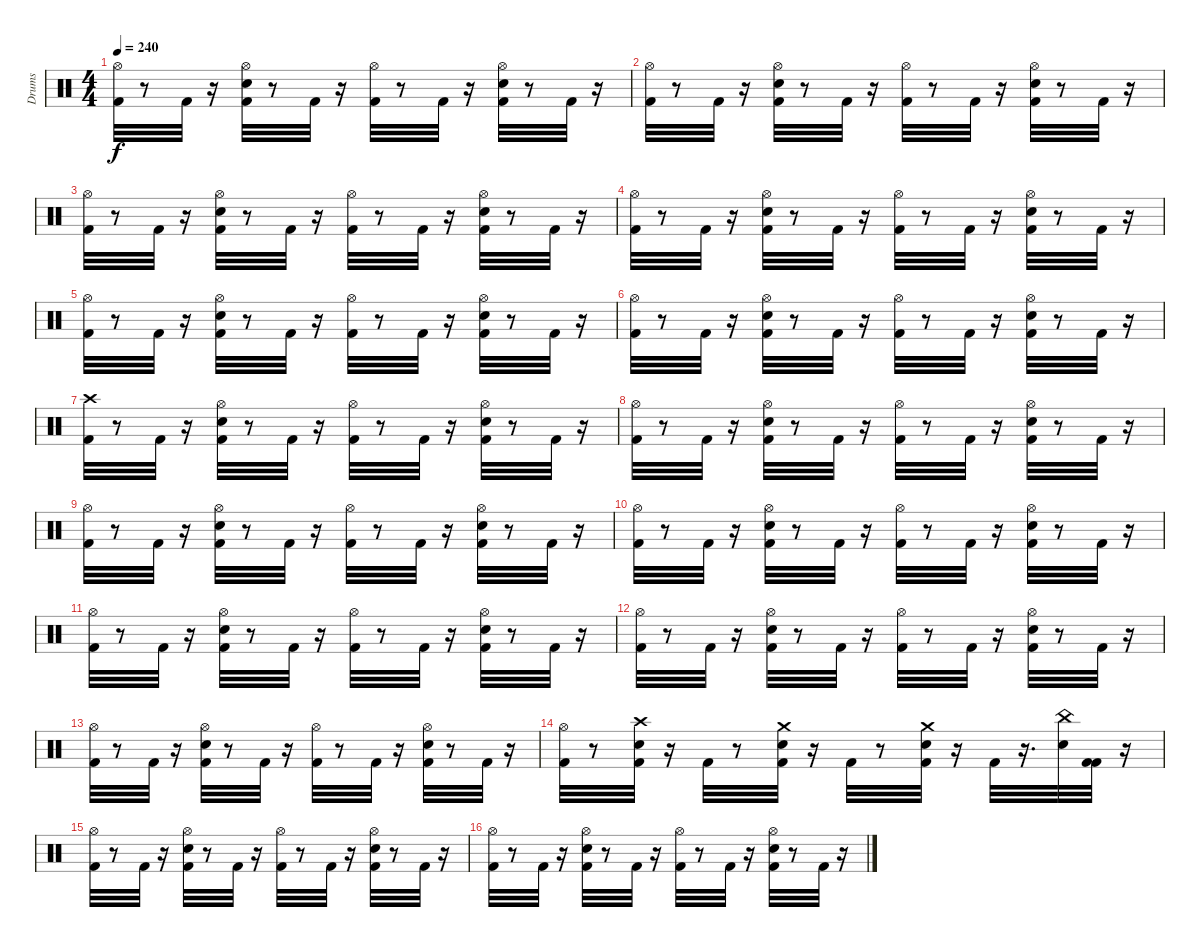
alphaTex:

\track ("Drums" "Drums") {instrument percussion}
\staff {score}
\articulation defaults
\ts (4 4)
\tempo 240
\clef neutral
\ks c
("Hi-Hat (open)" "Kick (hit) 2").32{dy f} r.8 "Kick (hit) 2".32 r.16 ("Kick (hit) 2" "Hi-Hat (open)" "Electric Snare (hit)").32 r.8 "Kick (hit) 2".32 r.16 ("Hi-Hat (open)" "Kick (hit) 2").32 r.8 "Kick (hit) 2".32 r.16 ("Electric Snare (hit)" "Hi-Hat (open)" "Kick (hit) 2").32 r.8 "Kick (hit) 2".32 r.16 |
("Hi-Hat (open)" "Kick (hit) 2").32 r.8 "Kick (hit) 2".32 r.16 ("Kick (hit) 2" "Electric Snare (hit)" "Hi-Hat (open)").32 r.8 "Kick (hit) 2".32 r.16 ("Hi-Hat (open)" "Kick (hit) 2").32 r.8 "Kick (hit) 2".32 r.16 ("Hi-Hat (open)" "Electric Snare (hit)" "Kick (hit) 2").32 r.8 "Kick (hit) 2".32 r.16 |
("Hi-Hat (open)" "Kick (hit) 2").32 r.8 "Kick (hit) 2".32 r.16 ("Kick (hit) 2" "Hi-Hat (open)" "Electric Snare (hit)").32 r.8 "Kick (hit) 2".32 r.16 ("Hi-Hat (open)" "Kick (hit) 2").32 r.8 "Kick (hit) 2".32 r.16 ("Kick (hit) 2" "Hi-Hat (open)" "Electric Snare (hit)").32 r.8 "Kick (hit) 2".32 r.16 |
("Kick (hit) 2" "Hi-Hat (open)").32 r.8 "Kick (hit) 2".32 r.16 ("Electric Snare (hit)" "Hi-Hat (open)" "Kick (hit) 2").32 r.8 "Kick (hit) 2".32 r.16 ("Hi-Hat (open)" "Kick (hit) 2").32 r.8 "Kick (hit) 2".32 r.16 ("Kick (hit) 2" "Electric Snare (hit)" "Hi-Hat (open)").32 r.8 "Kick (hit) 2".32 r.16 |
("Kick (hit) 2" "Hi-Hat (open)").32 r.8 "Kick (hit) 2".32 r.16 ("Kick (hit) 2" "Hi-Hat (open)" "Electric Snare (hit)").32 r.8 "Kick (hit) 2".32 r.16 ("Kick (hit) 2" "Hi-Hat (open)").32 r.8 "Kick (hit) 2".32 r.16 ("Electric Snare (hit)" "Hi-Hat (open)" "Kick (hit) 2").32 r.8 "Kick (hit) 2".32 r.16 |
("Kick (hit) 2" "Hi-Hat (open)").32 r.8 "Kick (hit) 2".32 r.16 ("Electric Snare (hit)" "Hi-Hat (open)" "Kick (hit) 2").32 r.8 "Kick (hit) 2".32 r.16 ("Hi-Hat (open)" "Kick (hit) 2").32 r.8 "Kick (hit) 2".32 r.16 ("Electric Snare (hit)" "Hi-Hat (open)" "Kick (hit) 2").32 r.8 "Kick (hit) 2".32 r.16 |
("Kick (hit) 2" "Crash high (hit)").32 r.8 "Kick (hit) 2".32 r.16 ("Hi-Hat (open)" "Electric Snare (hit)" "Kick (hit) 2").32 r.8 "Kick (hit) 2".32 r.16 ("Kick (hit) 2" "Hi-Hat (open)").32 r.8 "Kick (hit) 2".32 r.16 ("Electric Snare (hit)" "Kick (hit) 2" "Hi-Hat (open)").32 r.8 "Kick (hit) 2".32 r.16 |
("Kick (hit) 2" "Hi-Hat (open)").32 r.8 "Kick (hit) 2".32 r.16 ("Electric Snare (hit)" "Hi-Hat (open)" "Kick (hit) 2").32 r.8 "Kick (hit) 2".32 r.16 ("Kick (hit) 2" "Hi-Hat (open)").32 r.8 "Kick (hit) 2".32 r.16 ("Kick (hit) 2" "Hi-Hat (open)" "Electric Snare (hit)").32 r.8 "Kick (hit) 2".32 r.16 |
("Hi-Hat (open)" "Kick (hit) 2").32 r.8 "Kick (hit) 2".32 r.16 ("Hi-Hat (open)" "Electric Snare (hit)" "Kick (hit) 2").32 r.8 "Kick (hit) 2".32 r.16 ("Hi-Hat (open)" "Kick (hit) 2").32 r.8 "Kick (hit) 2".32 r.16 ("Hi-Hat (open)" "Electric Snare (hit)" "Kick (hit) 2").32 r.8 "Kick (hit) 2".32 r.16 |
("Hi-Hat (open)" "Kick (hit) 2").32 r.8 "Kick (hit) 2".32 r.16 ("Hi-Hat (open)" "Electric Snare (hit)" "Kick (hit) 2").32 r.8 "Kick (hit) 2".32 r.16 ("Hi-Hat (open)" "Kick (hit) 2").32 r.8 "Kick (hit) 2".32 r.16 ("Hi-Hat (open)" "Electric Snare (hit)" "Kick (hit) 2").32 r.8 "Kick (hit) 2".32 r.16 |
("Hi-Hat (open)" "Kick (hit) 2").32 r.8 "Kick (hit) 2".32 r.16 ("Hi-Hat (open)" "Electric Snare (hit)" "Kick (hit) 2").32 r.8 "Kick (hit) 2".32 r.16 ("Hi-Hat (open)" "Kick (hit) 2").32 r.8 "Kick (hit) 2".32 r.16 ("Electric Snare (hit)" "Kick (hit) 2" "Hi-Hat (open)").32 r.8 "Kick (hit) 2".32 r.16 |
("Hi-Hat (open)" "Kick (hit) 2").32 r.8 "Kick (hit) 2".32 r.16 ("Kick (hit) 2" "Hi-Hat (open)" "Electric Snare (hit)").32 r.8 "Kick (hit) 2".32 r.16 ("Hi-Hat (open)" "Kick (hit) 2").32 r.8 "Kick (hit) 2".32 r.16 ("Electric Snare (hit)" "Hi-Hat (open)" "Kick (hit) 2").32 r.8 "Kick (hit) 2".32 r.16 |
("Hi-Hat (open)" "Kick (hit) 2").32 r.8 "Kick (hit) 2".32 r.16 ("Hi-Hat (open)" "Kick (hit) 2" "Electric Snare (hit)").32 r.8 "Kick (hit) 2".32 r.16 ("Kick (hit) 2" "Hi-Hat (open)").32 r.8 "Kick (hit) 2".32 r.16 ("Hi-Hat (open)" "Kick (hit) 2" "Electric Snare (hit)").32 r.8 "Kick (hit) 2".32 r.16 |
("Kick (hit) 2" "Hi-Hat (open)").32 r.8 ("Kick (hit) 2" "Crash high (hit)" "Electric Snare (hit)").32 r.16 "Kick (hit) 2".32 r.8 ("Kick (hit) 2" "Crash medium (hit)" "Electric Snare (hit)").32 r.16 "Kick (hit) 2".32 r.8 ("Electric Snare (hit)" "Kick (hit) 2" "Crash medium (hit)").32 r.16 "Kick (hit) 2".32 r.16{d} ("Electric Snare (hit)" "China (hit)").32 ("Kick (hit) 2" "Kick (hit) 2").32 r.16 |
("Hi-Hat (open)" "Kick (hit) 2").32 r.8 "Kick (hit) 2".32 r.16 ("Electric Snare (hit)" "Kick (hit) 2" "Hi-Hat (open)").32 r.8 "Kick (hit) 2".32 r.16 ("Hi-Hat (open)" "Kick (hit) 2").32 r.8 "Kick (hit) 2".32 r.16 ("Electric Snare (hit)" "Kick (hit) 2" "Hi-Hat (open)").32 r.8 "Kick (hit) 2".32 r.16 |
("Hi-Hat (open)" "Kick (hit) 2").32 r.8 "Kick (hit) 2".32 r.16 ("Hi-Hat (open)" "Kick (hit) 2" "Electric Snare (hit)").32 r.8 "Kick (hit) 2".32 r.16 ("Kick (hit) 2" "Hi-Hat (open)").32 r.8 "Kick (hit) 2".32 r.16 ("Electric Snare (hit)" "Hi-Hat (open)" "Kick (hit) 2").32 r.8 "Kick (hit) 2".32 r.16
